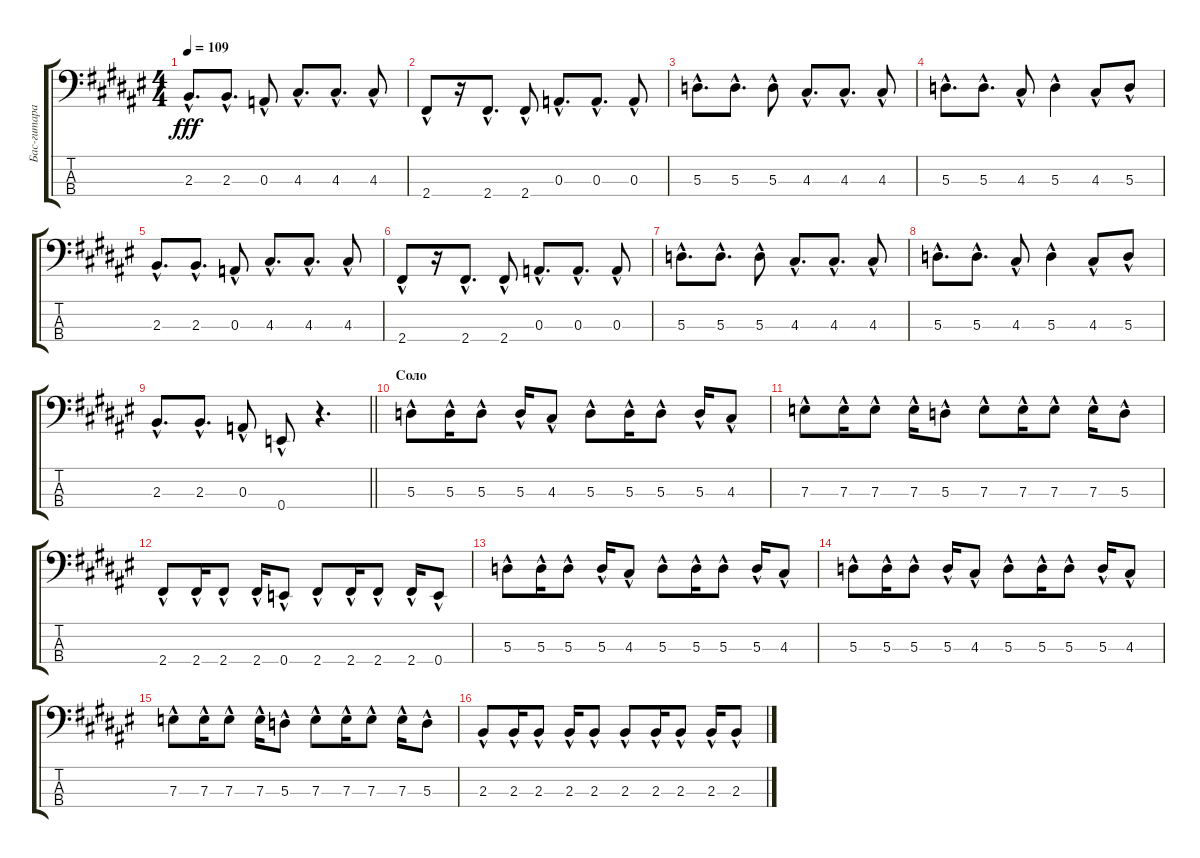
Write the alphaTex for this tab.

\track ("Бас-гитара Макс" "Бас-гитара") {instrument acousticbass}
\staff {score tabs}
\tuning (G2 D2 A1 E1) {hide}
\ts (4 4)
\tempo 109
\clef f4
\ks f#
2.3{hac}.8{d dy fff} 2.3{hac}.8{d} 0.3{hac}.8 4.3{hac}.8{d} 4.3{hac}.8{d} 4.3{hac}.8 |
2.4{hac}.8 r.16 2.4{hac}.8{d} 2.4{hac}.8 0.3{hac}.8{d} 0.3{hac}.8{d} 0.3{hac}.8 |
5.3{hac}.8{d} 5.3{hac}.8{d} 5.3{hac}.8 4.3{hac}.8{d} 4.3{hac}.8{d} 4.3{hac}.8 |
5.3{hac}.8{d} 5.3{hac}.8{d} 4.3{hac}.8 5.3{hac}.4 4.3{hac}.8 5.3{hac}.8 |
2.3{hac}.8{d} 2.3{hac}.8{d} 0.3{hac}.8 4.3{hac}.8{d} 4.3{hac}.8{d} 4.3{hac}.8 |
2.4{hac}.8 r.16 2.4{hac}.8{d} 2.4{hac}.8 0.3{hac}.8{d} 0.3{hac}.8{d} 0.3{hac}.8 |
5.3{hac}.8{d} 5.3{hac}.8{d} 5.3{hac}.8 4.3{hac}.8{d} 4.3{hac}.8{d} 4.3{hac}.8 |
5.3{hac}.8{d} 5.3{hac}.8{d} 4.3{hac}.8 5.3{hac}.4 4.3{hac}.8 5.3{hac}.8 |
\barLineRight lightlight
2.3{hac}.8{d} 2.3{hac}.8{d} 0.3{hac}.8 0.4{hac}.8 r.4{d} |
\section ("" "Соло")
5.3{hac}.8 5.3{hac}.16 5.3{hac}.8 5.3{hac}.16 4.3{hac}.8 5.3{hac}.8 5.3{hac}.16 5.3{hac}.8 5.3{hac}.16 4.3{hac}.8 |
7.3{hac}.8 7.3{hac}.16 7.3{hac}.8 7.3{hac}.16 5.3{hac}.8 7.3{hac}.8 7.3{hac}.16 7.3{hac}.8 7.3{hac}.16 5.3{hac}.8 |
2.4{hac}.8 2.4{hac}.16 2.4{hac}.8 2.4{hac}.16 0.4{hac}.8 2.4{hac}.8 2.4{hac}.16 2.4{hac}.8 2.4{hac}.16 0.4{hac}.8 |
5.3{hac}.8 5.3{hac}.16 5.3{hac}.8 5.3{hac}.16 4.3{hac}.8 5.3{hac}.8 5.3{hac}.16 5.3{hac}.8 5.3{hac}.16 4.3{hac}.8 |
5.3{hac}.8 5.3{hac}.16 5.3{hac}.8 5.3{hac}.16 4.3{hac}.8 5.3{hac}.8 5.3{hac}.16 5.3{hac}.8 5.3{hac}.16 4.3{hac}.8 |
7.3{hac}.8 7.3{hac}.16 7.3{hac}.8 7.3{hac}.16 5.3{hac}.8 7.3{hac}.8 7.3{hac}.16 7.3{hac}.8 7.3{hac}.16 5.3{hac}.8 |
2.3{hac}.8 2.3{hac}.16 2.3{hac}.8 2.3{hac}.16 2.3{hac}.8 2.3{hac}.8 2.3{hac}.16 2.3{hac}.8 2.3{hac}.16 2.3{hac}.8
